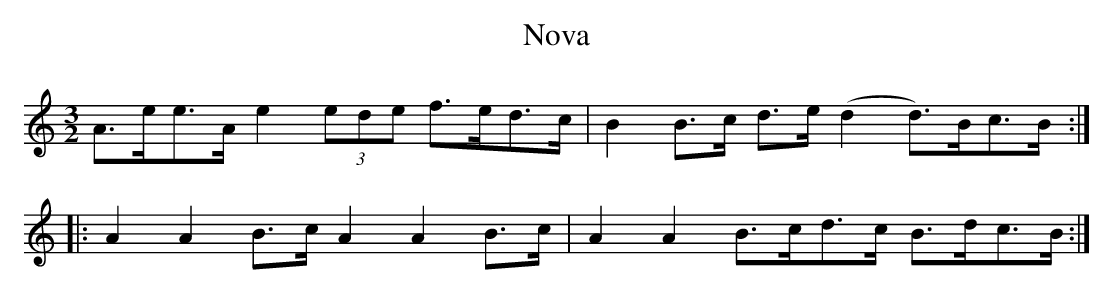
X:1
T:Nova
M:3/2
L:1/8
K:am
A>ee>Ae2  (3ede f>ed>c|B2  B>c d>e (d2 d>)Bc>B :|
|:A2  A2  B>c A2 A2 B>c|A2  A2  B>cd>c B>dc>B :|
